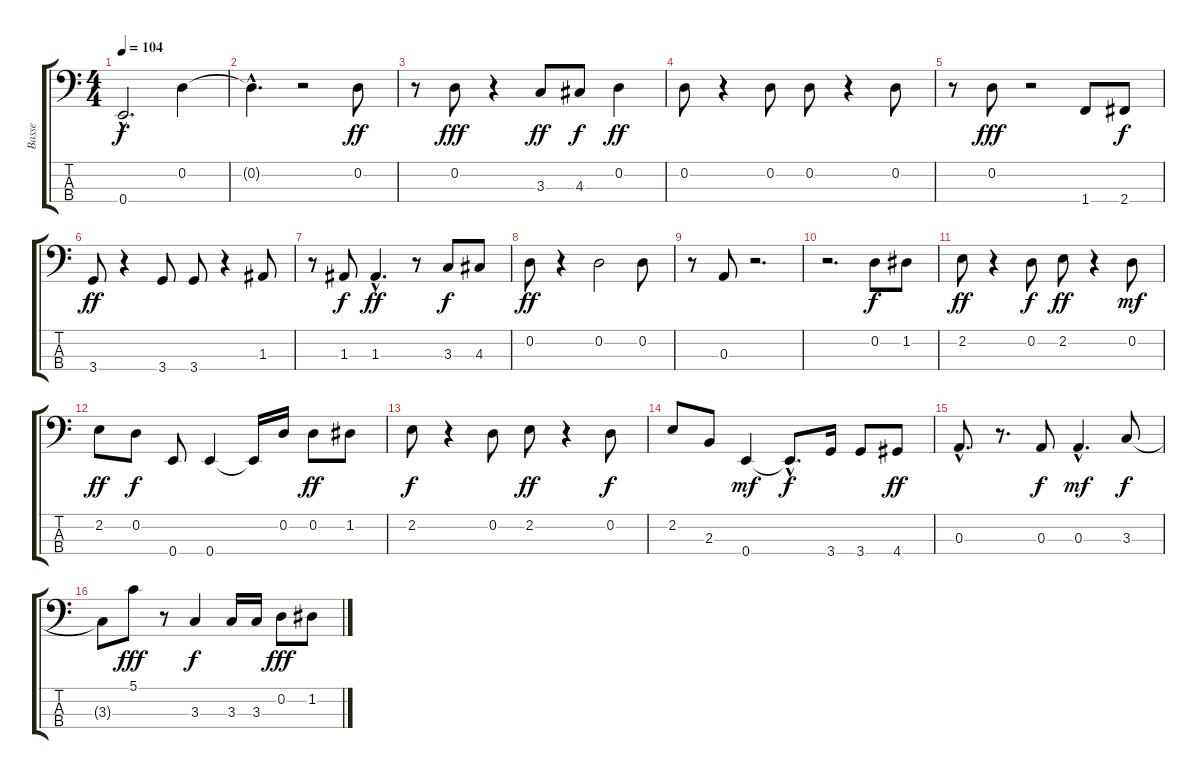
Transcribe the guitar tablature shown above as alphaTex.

\track ("Basse" "Basse") {instrument electricbassfinger}
\staff {score tabs}
\tuning (G2 D2 A1 E1) {hide}
\ts (4 4)
\tempo 104
\clef f4
\ks c
0.4{hac t}.2{d dy f} 0.2.4 |
0.2{hac t}.4{d} r.2 0.2.8{dy ff} |
r.8 0.2.8{dy fff} r.4 3.3.8{dy ff} 4.3.8{dy f} 0.2.4{dy ff} |
0.2.8 r.4 0.2.8 0.2.8 r.4 0.2.8 |
r.8 0.2.8{dy fff} r.2 1.4.8 2.4.8{dy f} |
3.4.8{dy ff} r.4 3.4.8 3.4.8 r.4 1.3.8 |
r.8 1.3.8{dy f} 1.3{hac}.4{d dy ff} r.8 3.3.8{dy f} 4.3.8 |
0.2.8{dy ff} r.4 0.2.2 0.2.8 |
r.8 0.3.8 r.2{d} |
r.2{d} 0.2.8{dy f} 1.2.8 |
2.2.8{dy ff} r.4 0.2.8{dy f} 2.2.8{dy ff} r.4 0.2.8{dy mf} |
2.2.8{dy ff} 0.2.8{dy f} 0.4.8 0.4.4 0.4{t}.16 0.2.16 0.2.8{dy ff} 1.2.8 |
2.2.8{dy f} r.4 0.2.8 2.2.8{dy ff} r.4 0.2.8{dy f} |
2.2.8 2.3.8 0.4.4{dy mf} 0.4{hac t}.8{d dy f} 3.4.16 3.4.8 4.4.8{dy ff} |
0.3{hac}.8{d} r.8{d} 0.3.8{dy f} 0.3{hac}.4{d dy mf} 3.3.8{dy f} |
3.3{t}.8 5.1.8{dy fff} r.8 3.3.4{dy f} 3.3.16 3.3.16 0.2.8{dy fff} 1.2.8
